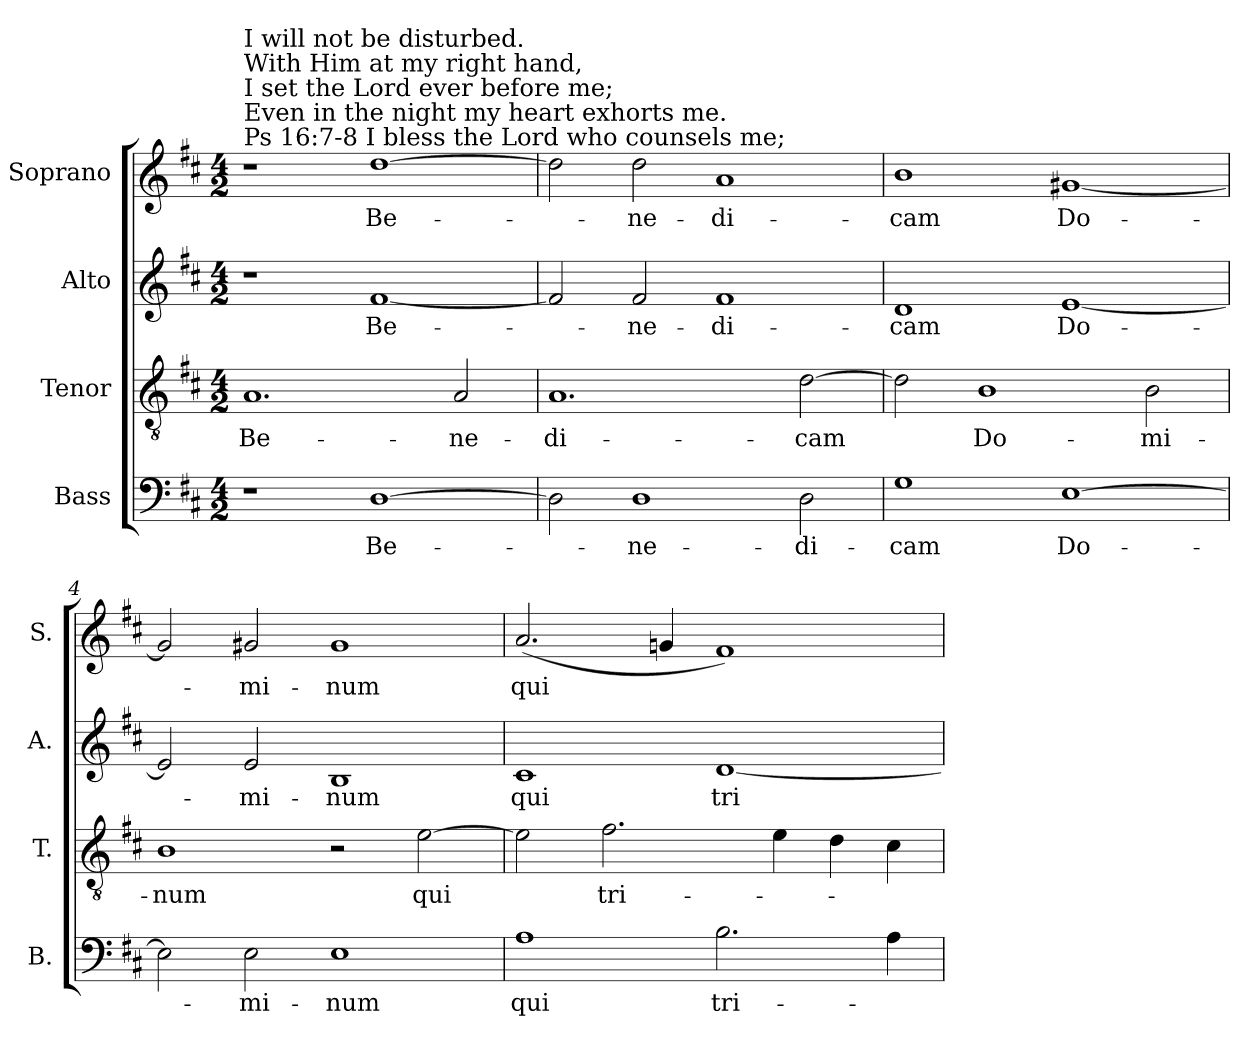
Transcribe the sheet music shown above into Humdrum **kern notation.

**kern	**text	**kern	**text	**kern	**text	**kern	**text
*part4	*part4	*part3	*part3	*part2	*part2	*part1	*part1
*staff4	*staff4	*staff3	*staff3	*staff2	*staff2	*staff1	*staff1
*I"Bass	*	*I"Tenor	*	*I"Alto	*	*I"Soprano	*
*I'B.	*	*I'T.	*	*I'A.	*	*I'S.	*
!!LO:PB:g=z
*clefF4	*	*clefGv2	*	*clefG2	*	*clefG2	*
*	*	*ITrd7c12	*	*	*	*	*
*k[f#c#]	*	*k[f#c#]	*	*k[f#c#]	*	*k[f#c#]	*
*D:	*	*D:	*	*D:	*	*D:	*
*M4/2	*	*M4/2	*	*M4/2	*	*M4/2	*
*MM184	*	*MM184	*	*MM184	*	*MM184	*
=1	=1	=1	=1	=1	=1	=1	=1
!	!	!	!	!	!	!LO:TX:a:t=Ps 16&colon;7-8  I bless the Lord who counsels me;	!
!	!	!	!	!	!	!LO:TX:t=Even in the night my heart exhorts me.	!
!	!	!	!	!	!	!LO:TX:t=I set the Lord ever before me;	!
!	!	!	!	!	!	!LO:TX:t=With Him at my right hand,	!
!	!	!	!	!	!	!LO:TX:t=I will not be disturbed.	!
!	!	!	!LO:LY:b:color=#000000	!	!	!	!
1r	.	1.AAi	Be-	1r	.	1r	.
!	!LO:LY:b:color=#000000	!	!	!	!	!	!
!	!	!	!	!	!LO:LY:b:color=#000000	!	!
!	!	!	!	!	!	!	!LO:LY:b:color=#000000
[1Di	Be-	.	.	[1f#i	Be-	[1ddi	Be-
!	!	!	!LO:LY:b:color=#000000	!	!	!	!
.	.	2AAi/	-ne-	.	.	.	.
=2	=2	=2	=2	=2	=2	=2	=2
!	!	!	!LO:LY:b:color=#000000	!	!	!	!
2Di\]	.	1.AAi	-di-	2f#i/]	.	2ddi\]	.
!	!LO:LY:b:color=#000000	!	!	!	!	!	!
!	!	!	!	!	!LO:LY:b:color=#000000	!	!
!	!	!	!	!	!	!	!LO:LY:b:color=#000000
1Di	-ne-	.	.	2f#i/	-ne-	2ddi\	-ne-
!	!	!	!	!	!LO:LY:b:color=#000000	!	!
!	!	!	!	!	!	!	!LO:LY:b:color=#000000
.	.	.	.	1f#i	-di-	1ai	-di-
!	!LO:LY:b:color=#000000	!	!	!	!	!	!
!	!	!	!LO:LY:b:color=#000000	!	!	!	!
2Di\	-di-	[2Di\	-cam	.	.	.	.
=3	=3	=3	=3	=3	=3	=3	=3
!	!LO:LY:b:color=#000000	!	!	!	!	!	!
!	!	!	!	!	!LO:LY:b:color=#000000	!	!
!	!	!	!	!	!	!	!LO:LY:b:color=#000000
1Gi	-cam	2Di\]	.	1di	-cam	1bi	-cam
!	!	!	!LO:LY:b:color=#000000	!	!	!	!
.	.	1BBi	Do-	.	.	.	.
!	!LO:LY:b:color=#000000	!	!	!	!	!	!
!	!	!	!	!	!LO:LY:b:color=#000000	!	!
!	!	!	!	!	!	!	!LO:LY:b:color=#000000
[1Ei	Do-	.	.	[1ei	Do-	[1g#Xi	Do-
!	!	!	!LO:LY:b:color=#000000	!	!	!	!
.	.	2BBi\	-mi-	.	.	.	.
=4	=4	=4	=4	=4	=4	=4	=4
!	!	!	!LO:LY:b:color=#000000	!	!	!	!
2Ei\]	.	1BBi	-num	2ei/]	.	2g#i/]	.
!	!LO:LY:b:color=#000000	!	!	!	!	!	!
!	!	!	!	!	!LO:LY:b:color=#000000	!	!
!	!	!	!	!	!	!	!LO:LY:b:color=#000000
2Ei\	-mi-	.	.	2ei/	-mi-	2g#Xi/	-mi-
!	!LO:LY:b:color=#000000	!	!	!	!	!	!
!	!	!	!	!	!LO:LY:b:color=#000000	!	!
!	!	!	!	!	!	!	!LO:LY:b:color=#000000
1Ei	-num	2r	.	1Bi	-num	1g#i	-num
!	!	!	!LO:LY:b:color=#000000	!	!	!	!
.	.	[2Ei\	qui	.	.	.	.
=5	=5	=5	=5	=5	=5	=5	=5
!	!LO:LY:b:color=#000000	!	!	!	!	!	!
!	!	!	!	!	!LO:LY:b:color=#000000	!	!
!	!	!	!	!	!	!	!LO:LY:b:color=#000000
1Ai	qui	2Ei\]	.	1c#i	qui	(2.ai/	qui
!	!	!	!LO:LY:b:color=#000000	!	!	!	!
.	.	2.F#i\	tri-	.	.	.	.
.	.	.	.	.	.	4gni/	.
!	!LO:LY:b:color=#000000	!	!	!	!	!	!
!	!	!	!	!	!LO:LY:b:color=#000000	!	!
2.Bi\	tri-	.	.	[1di	tri-	1f#i)	.
.	.	4Ei\	.	.	.	.	.
.	.	4Di\	.	.	.	.	.
4Ai\	.	4C#i\	.	.	.	.	.
=	=	=	=	=	=	=	=
*-	*-	*-	*-	*-	*-	*-	*-
